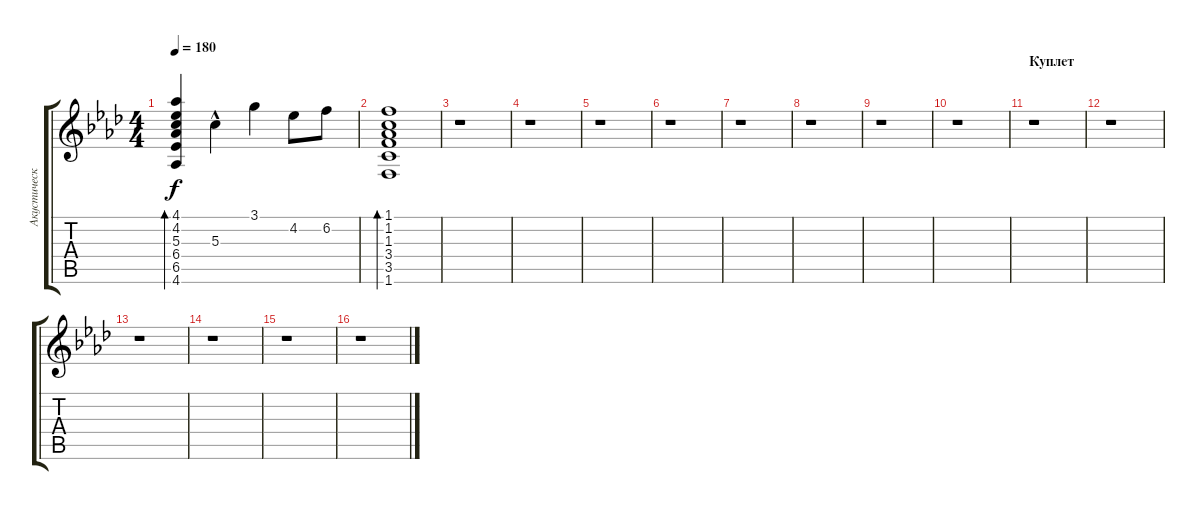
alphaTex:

\track ("Акустическая гитара" "Акустическ") {instrument acousticguitarsteel}
\staff {score tabs}
\tuning (E4 B3 G3 D3 A2 E2) {hide}
\ts (4 4)
\tempo 180
\clef g2
\ks ab
(4.1 4.2 5.3 6.4 6.5 4.6).4{bd 120 dy f} 5.3{hac}.4 3.1.4 4.2.8 6.2.8 |
(1.1 1.2 1.3 3.4 3.5 1.6).1{bd 120} |
r.1 |
r.1 |
r.1 |
r.1 |
r.1 |
r.1 |
r.1 |
r.1 |
\section ("" "Куплет")
r.1 |
r.1 |
r.1 |
r.1 |
r.1 |
r.1
